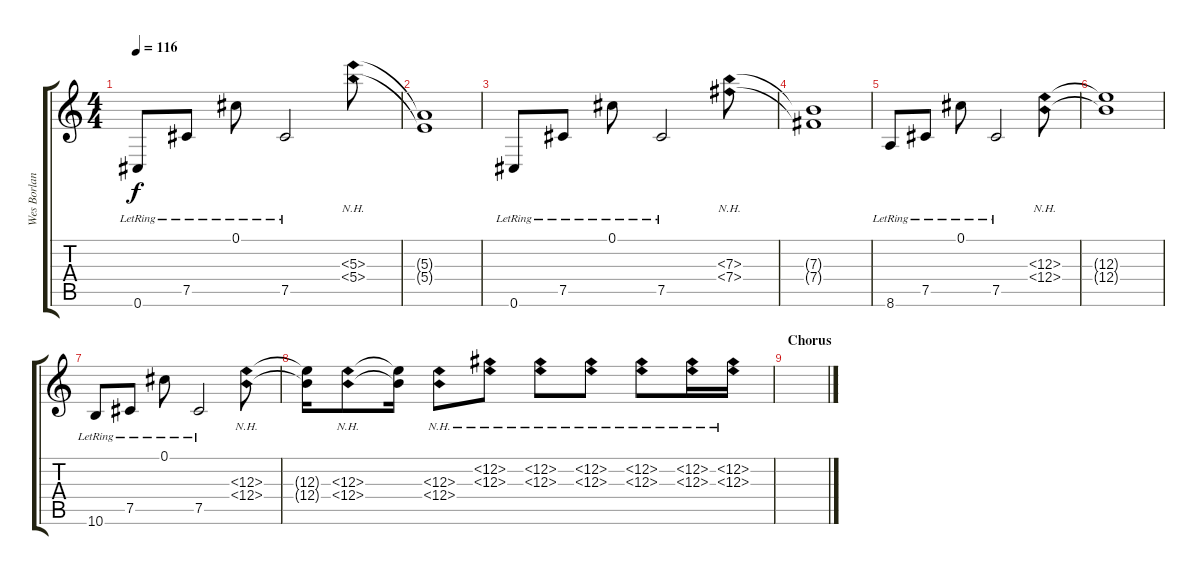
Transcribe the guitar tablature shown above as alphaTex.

\track ("Wes Borland - Clean Guitar" "Wes Borlan") {instrument electricguitarclean}
\staff {score tabs}
\tuning (Db4 Ab3 E3 B2 Gb2 Db2) {hide}
\ts (4 4)
\tempo 116
\clef g2
\ks c
0.6{lr}.8{dy f} 7.5{lr}.8 0.1{lr}.8 7.5{lr}.2 (5.3{nh} 5.4{nh}).8 |
(5.3{t} 5.4{t}).1 |
0.6{lr}.8 7.5{lr}.8 0.1{lr}.8 7.5{lr}.2 (7.3{nh} 7.4{nh}).8 |
(7.3{t} 7.4{t}).1 |
8.6{lr}.8 7.5{lr}.8 0.1{lr}.8 7.5{lr}.2 (12.3{nh} 12.4{nh}).8 |
(12.3{t} 12.4{t}).1 |
10.6{lr}.8 7.5{lr}.8 0.1{lr}.8 7.5{lr}.2 (12.3{nh} 12.4{nh}).8 |
(12.3{t} 12.4{t}).16 (12.3{nh} 12.4{nh}).8 (12.3{t} 12.4{t}).16 (12.3{nh} 12.4{nh}).8 (12.2{nh} 12.3{nh}).8 (12.2{nh} 12.3{nh}).8 (12.2{nh} 12.3{nh}).8 (12.2{nh} 12.3{nh}).8 (12.2{nh} 12.3{nh}).16 (12.2{nh} 12.3{nh}).16 |
\section ("" "Chorus")
